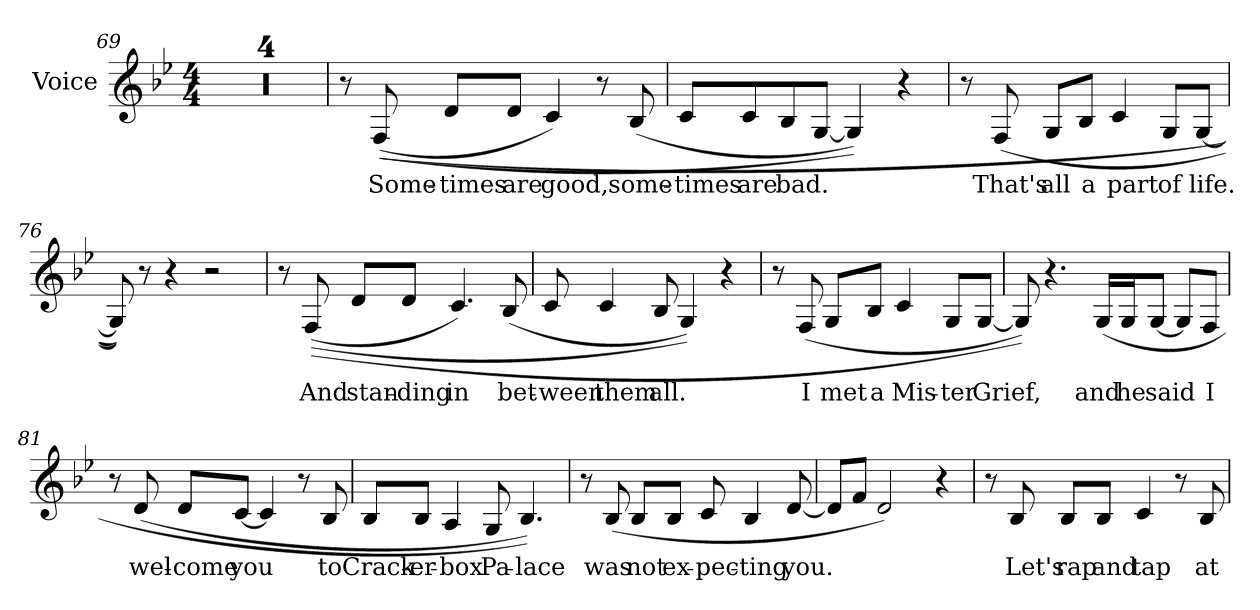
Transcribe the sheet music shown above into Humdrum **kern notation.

**kern	**text
*part1	*part1
*staff1	*staff1
*I"Voice	*
*I'Voice	*
*clefG2	*
*k[b-e-]	*
*B-:	*
*M4/4	*
=69	=69
1r	.
!!LO:LB:g=z
=70	=70
1r	.
=71	=71
1r	.
=72	=72
1r	.
=73	=73
8r	.
!	!LO:LY:b:color=#000000
(((8Fi/	Some-
!	!LO:LY:b:color=#000000
8di/L	-times
!	!LO:LY:b:color=#000000
8di/J	are
!	!LO:LY:b:color=#000000
4ci/)	good,
8r	.
!	!LO:LY:b:color=#000000
(8B-i/	some-
=74	=74
!	!LO:LY:b:color=#000000
8ci/L	-times
!	!LO:LY:b:color=#000000
8ci/	are
!	!LO:LY:b:color=#000000
8B-i/	bad.
[8Gi/J	.
4Gi/]))	.
4r	.
!!LO:LB:g=z
=75	=75
8r	.
!	!LO:LY:b:color=#000000
(8Fi/	That's
!	!LO:LY:b:color=#000000
8Gi/L	all
!	!LO:LY:b:color=#000000
8B-i/J	a
!	!LO:LY:b:color=#000000
4ci/	part
!	!LO:LY:b:color=#000000
8Gi/L	of
!	!LO:LY:b:color=#000000
[8Gi/J	life.
=76	=76
8Gi/]))	.
8r	.
4r	.
2r	.
=77	=77
8r	.
!	!LO:LY:b:color=#000000
(((8Fi/	And
!	!LO:LY:b:color=#000000
8di/L	stan-
!	!LO:LY:b:color=#000000
8di/J	-ding
!	!LO:LY:b:color=#000000
4.ci/)	in
!	!LO:LY:b:color=#000000
(8B-i/	bet-
=78	=78
!	!LO:LY:b:color=#000000
8ci/	-ween
!	!LO:LY:b:color=#000000
4ci/	them
!	!LO:LY:b:color=#000000
8B-i/	all.
4Gi/))	.
4r	.
!!LO:LB:g=z
=79	=79
8r	.
!	!LO:LY:b:color=#000000
(8Fi/	I
!	!LO:LY:b:color=#000000
8Gi/L	met
!	!LO:LY:b:color=#000000
8B-i/J	a
!	!LO:LY:b:color=#000000
4ci/	Mis-
!	!LO:LY:b:color=#000000
8Gi/L	-ter
!	!LO:LY:b:color=#000000
[8Gi/J	Grief,
=80	=80
8Gi/]))	.
4.r	.
!	!LO:LY:b:color=#000000
(16Gi/LL	and
!	!LO:LY:b:color=#000000
16Gi/J	he
!	!LO:LY:b:color=#000000
[8Gi/J	said
8Gi/L]	.
!	!LO:LY:b:color=#000000
8Fi/J	I
=81	=81
8r	.
!	!LO:LY:b:color=#000000
(8di/	wel-
!	!LO:LY:b:color=#000000
8di/L	-come
!	!LO:LY:b:color=#000000
[8ci/J	you
4ci/]	.
8r	.
!	!LO:LY:b:color=#000000
8B-i/	to
!!LO:LB:g=z
=82	=82
!	!LO:LY:b:color=#000000
8B-i/L	Crack-
!	!LO:LY:b:color=#000000
8B-i/J	-er-
!	!LO:LY:b:color=#000000
4Ai/	-box
!	!LO:LY:b:color=#000000
8Gi/	Pa-
!	!LO:LY:b:color=#000000
4.B-i/))	-lace
=83	=83
8r	.
!	!LO:LY:b:color=#000000
(8B-i/	was
!	!LO:LY:b:color=#000000
8B-i/L	not
!	!LO:LY:b:color=#000000
8B-i/J	ex-
!	!LO:LY:b:color=#000000
8ci/	-pec-
!	!LO:LY:b:color=#000000
4B-i/	-ting
!	!LO:LY:b:color=#000000
[8di/	you.
=84	=84
8di/L]	.
8fi/J	.
2di/)	.
4r	.
=85	=85
8r	.
!	!LO:LY:b:color=#000000
8B-i/	Let's
!	!LO:LY:b:color=#000000
8B-i/L	rap
!	!LO:LY:b:color=#000000
8B-i/J	and
!	!LO:LY:b:color=#000000
4ci/	tap
8r	.
!	!LO:LY:b:color=#000000
8B-i/	at
=	=
*-	*-
